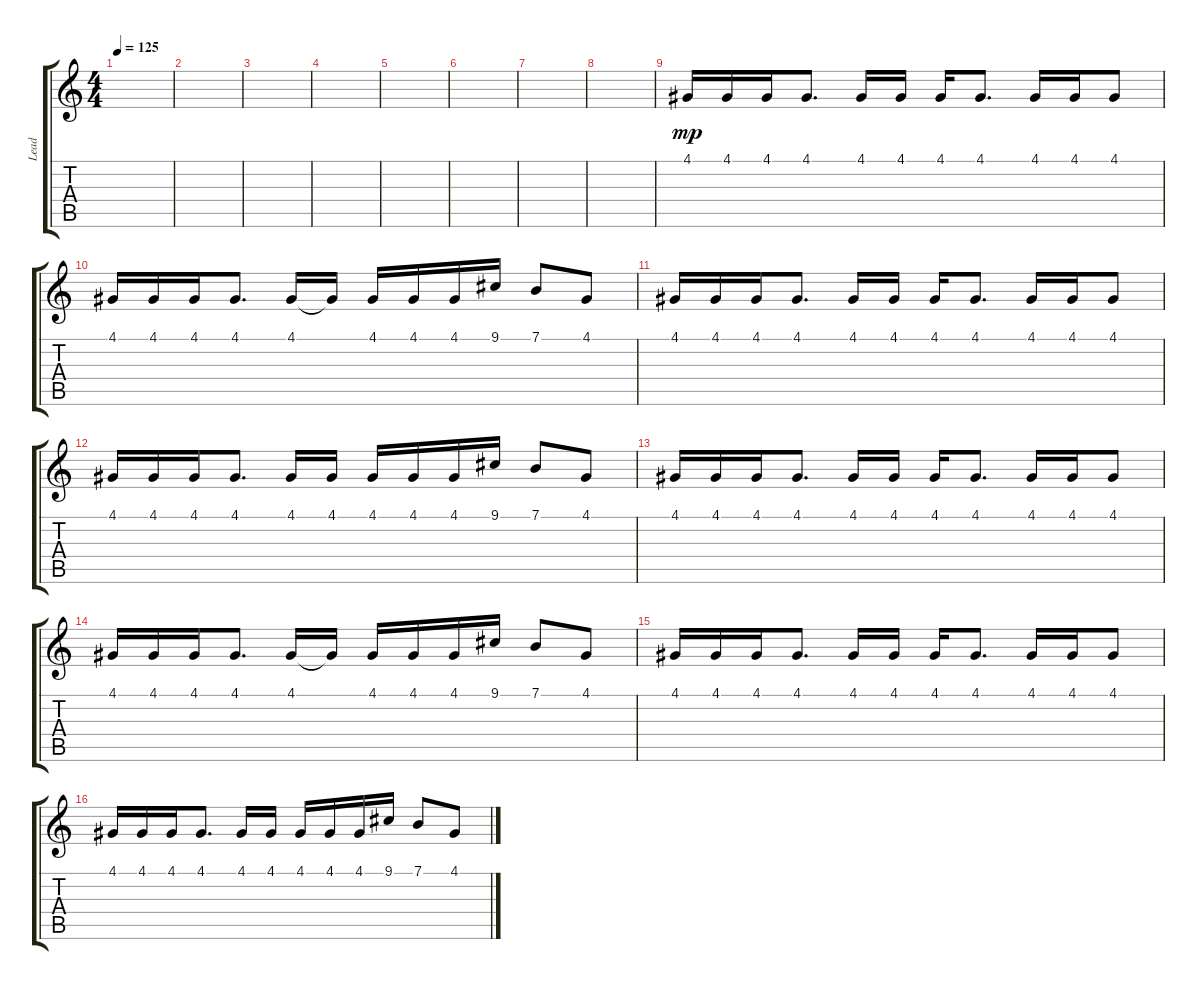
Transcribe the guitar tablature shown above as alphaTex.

\track ("Lead" "Lead") {instrument lead2sawtooth}
\staff {score tabs}
\tuning (E4 B3 G3 D3 A2 E2) {hide}
\ts (4 4)
\tempo 125
\clef g2
\ks c
|
|
|
|
|
|
|
|
4.1.16{dy mp} 4.1.16 4.1.16 4.1.8{d} 4.1.16 4.1.16 4.1.16 4.1.8{d} 4.1.16 4.1.16 4.1.8 |
4.1.16 4.1.16 4.1.16 4.1.8{d} 4.1.16 4.1{t}.16 4.1.16 4.1.16 4.1.16 9.1.16 7.1.8 4.1.8 |
4.1.16 4.1.16 4.1.16 4.1.8{d} 4.1.16 4.1.16 4.1.16 4.1.8{d} 4.1.16 4.1.16 4.1.8 |
4.1.16 4.1.16 4.1.16 4.1.8{d} 4.1.16 4.1.16 4.1.16 4.1.16 4.1.16 9.1.16 7.1.8 4.1.8 |
4.1.16 4.1.16 4.1.16 4.1.8{d} 4.1.16 4.1.16 4.1.16 4.1.8{d} 4.1.16 4.1.16 4.1.8 |
4.1.16 4.1.16 4.1.16 4.1.8{d} 4.1.16 4.1{t}.16 4.1.16 4.1.16 4.1.16 9.1.16 7.1.8 4.1.8 |
4.1.16 4.1.16 4.1.16 4.1.8{d} 4.1.16 4.1.16 4.1.16 4.1.8{d} 4.1.16 4.1.16 4.1.8 |
4.1.16 4.1.16 4.1.16 4.1.8{d} 4.1.16 4.1.16 4.1.16 4.1.16 4.1.16 9.1.16 7.1.8 4.1.8
